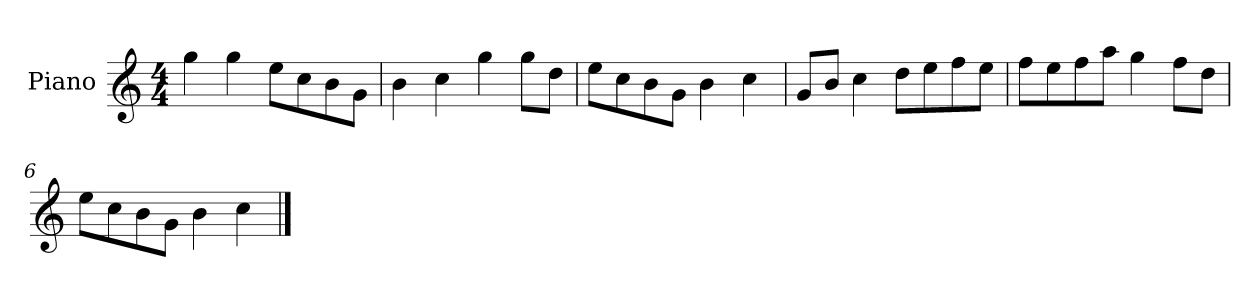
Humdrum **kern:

**kern
*part1
*staff1
*I"Piano
*I'P-no
*clefG2
*k[]
*M4/4
*MM90
=1
4gg\
4gg\
8ee\L
8cc\
8b\
8g\J
=2
4b\
4cc\
4gg\
8gg\L
8dd\J
=3
8ee\L
8cc\
8b\
8g\J
4b\
4cc\
=4
8g/L
8b/J
4cc\
8dd\L
8ee\
8ff\
8ee\J
=5
8ff\L
8ee\
8ff\
8aa\J
4gg\
8ff\L
8dd\J
=6
8ee\L
8cc\
8b\
8g\J
4b\
4cc\
==
*-
